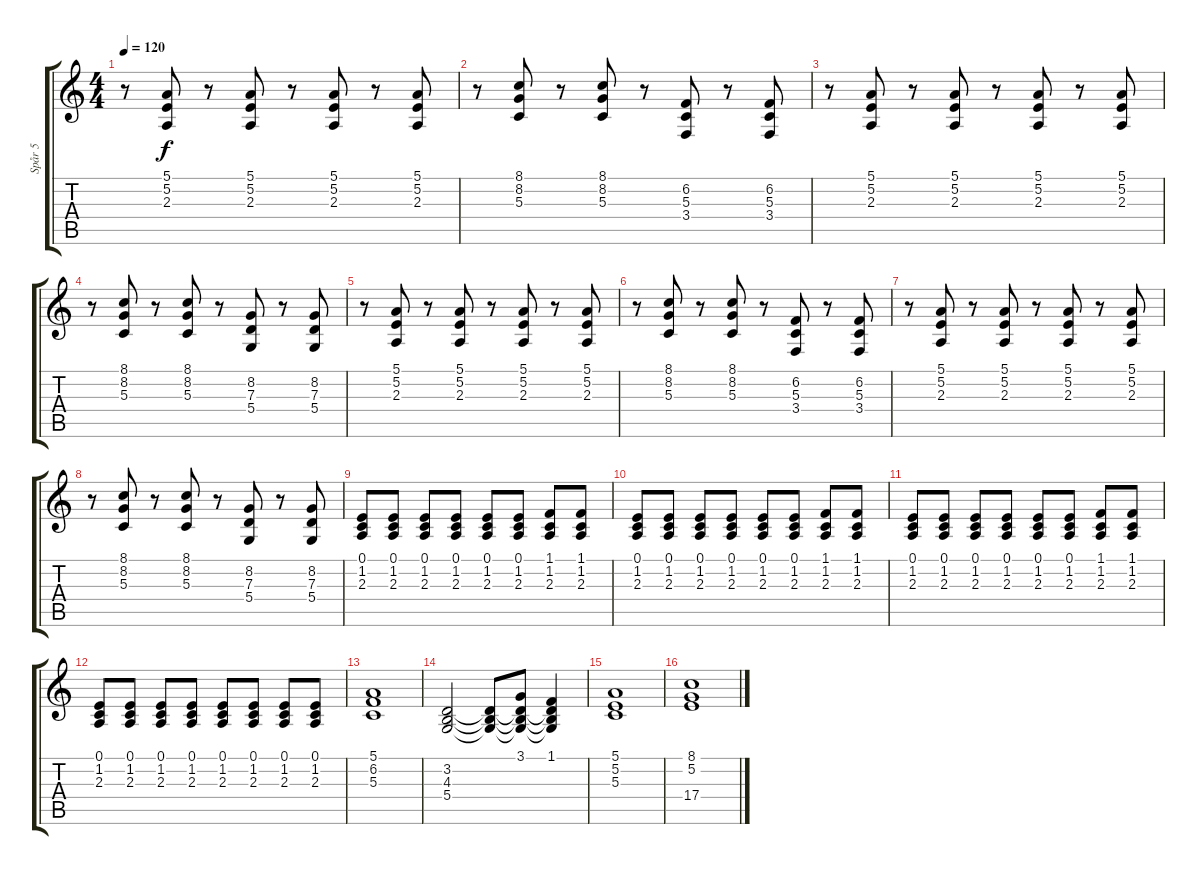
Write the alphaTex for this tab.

\track ("Spår 5" "Spår 5") {instrument lead3calliope}
\staff {score tabs}
\tuning (E4 B3 G3 D3 A2 E2) {hide}
\ts (4 4)
\tempo 120
\clef g2
\ks c
r.8{dy f} (5.1 5.2 2.3).8 r.8 (5.1 5.2 2.3).8 r.8 (5.1 5.2 2.3).8 r.8 (5.1 5.2 2.3).8 |
r.8 (8.1 8.2 5.3).8 r.8 (8.1 8.2 5.3).8 r.8 (6.2 5.3 3.4).8 r.8 (6.2 5.3 3.4).8 |
r.8 (5.1 5.2 2.3).8 r.8 (5.1 5.2 2.3).8 r.8 (5.1 5.2 2.3).8 r.8 (5.1 5.2 2.3).8 |
r.8 (8.1 8.2 5.3).8 r.8 (8.1 8.2 5.3).8 r.8 (8.2 7.3 5.4).8 r.8 (8.2 7.3 5.4).8 |
r.8 (5.1 5.2 2.3).8 r.8 (5.1 5.2 2.3).8 r.8 (5.1 5.2 2.3).8 r.8 (5.1 5.2 2.3).8 |
r.8 (8.1 8.2 5.3).8 r.8 (8.1 8.2 5.3).8 r.8 (6.2 5.3 3.4).8 r.8 (6.2 5.3 3.4).8 |
r.8 (5.1 5.2 2.3).8 r.8 (5.1 5.2 2.3).8 r.8 (5.1 5.2 2.3).8 r.8 (5.1 5.2 2.3).8 |
r.8 (8.1 8.2 5.3).8 r.8 (8.1 8.2 5.3).8 r.8 (8.2 7.3 5.4).8 r.8 (8.2 7.3 5.4).8 |
(0.1 1.2 2.3).8 (0.1 1.2 2.3).8 (0.1 1.2 2.3).8 (0.1 1.2 2.3).8 (0.1 1.2 2.3).8 (0.1 1.2 2.3).8 (1.1 1.2 2.3).8 (1.1 1.2 2.3).8 |
(0.1 1.2 2.3).8 (0.1 1.2 2.3).8 (0.1 1.2 2.3).8 (0.1 1.2 2.3).8 (0.1 1.2 2.3).8 (0.1 1.2 2.3).8 (1.1 1.2 2.3).8 (1.1 1.2 2.3).8 |
(0.1 1.2 2.3).8 (0.1 1.2 2.3).8 (0.1 1.2 2.3).8 (0.1 1.2 2.3).8 (0.1 1.2 2.3).8 (0.1 1.2 2.3).8 (1.1 1.2 2.3).8 (1.1 1.2 2.3).8 |
(0.1 1.2 2.3).8 (0.1 1.2 2.3).8 (0.1 1.2 2.3).8 (0.1 1.2 2.3).8 (0.1 1.2 2.3).8 (0.1 1.2 2.3).8 (0.1 1.2 2.3).8 (0.1 1.2 2.3).8 |
(5.1 6.2 5.3).1 |
(3.2 4.3 5.4).2 (3.2{t} 4.3{t} 5.4{t}).8 (3.1 3.2{t} 4.3{t} 5.4{t}).8 (1.1 3.2{t} 4.3{t} 5.4{t}).4 |
(5.1 5.2 5.3).1 |
(8.1 5.2 17.4).1
